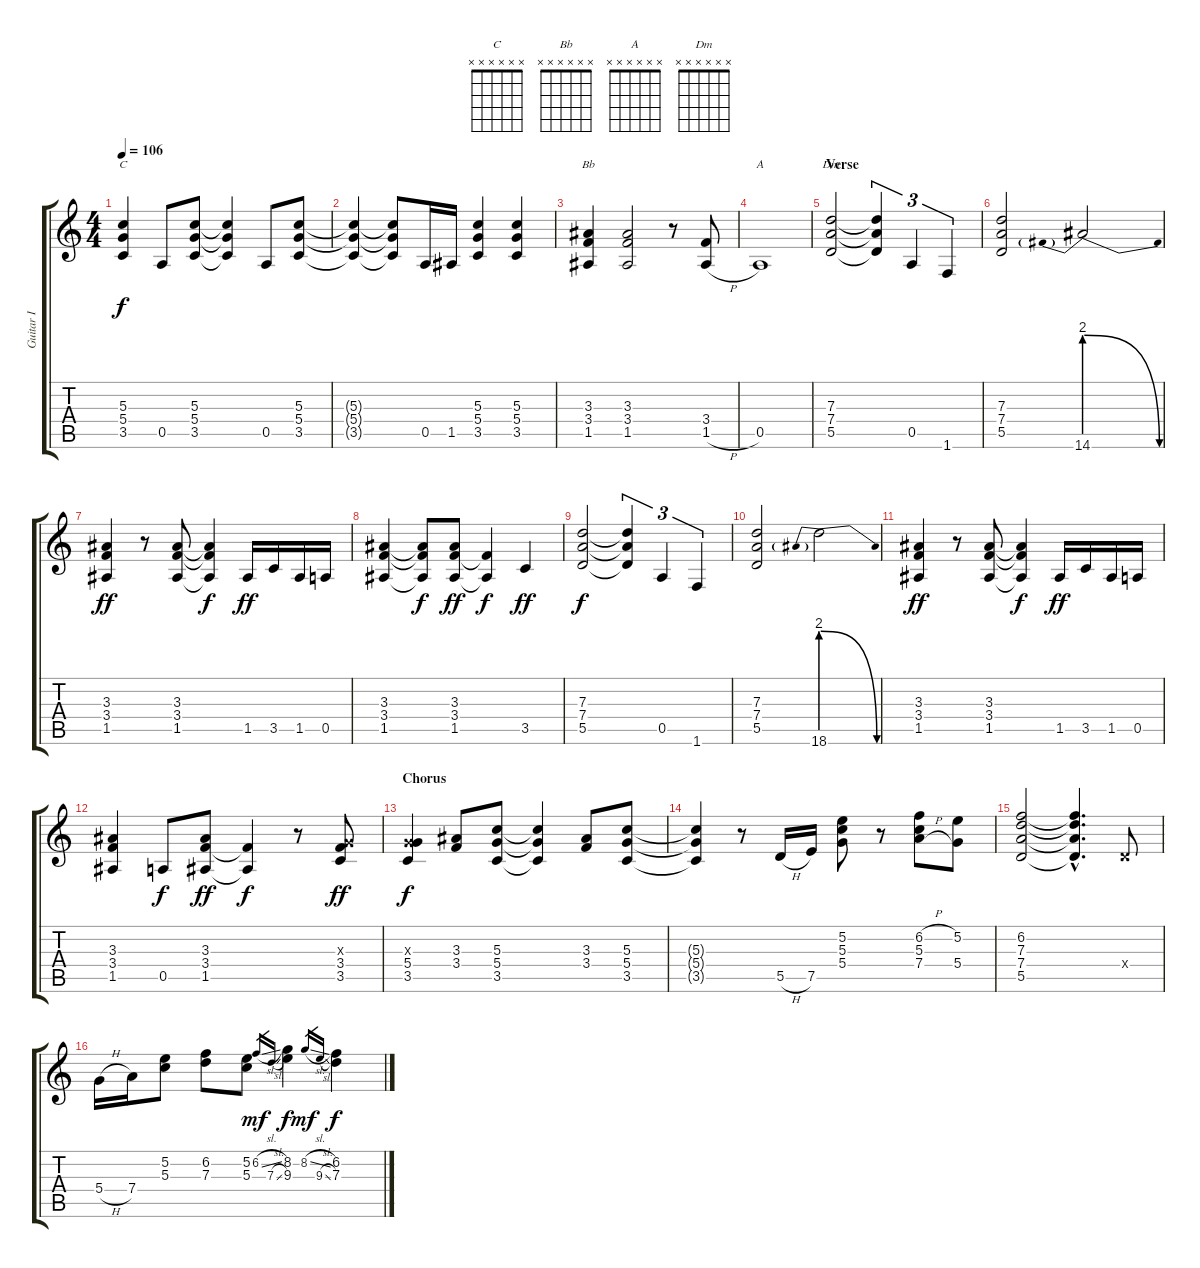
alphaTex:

\track ("Guitar I" "Guitar I") {instrument distortionguitar}
\staff {score tabs}
\tuning (E4 B3 G3 D3 A2 E2) {hide}
\chord ("C" x x x x x x)
\chord ("Bb" x x x x x x)
\chord ("A" x x x x x x)
\chord ("Dm" x x x x x x)
\ts (4 4)
\tempo 106
\clef g2
\ks c
(5.3 5.4 3.5).4{ch "C" dy f} 0.5.8 (5.3 5.4 3.5).8 (5.3{t} 5.4{t} 3.5{t}).4 0.5.8 (5.3 5.4 3.5).8 |
(5.3{t} 5.4{t} 3.5{t}).4 (5.3{t} 5.4{t} 3.5{t}).8 0.5.16 1.5.16 (5.3 5.4 3.5).4 (5.3 5.4 3.5).4 |
(3.3 3.4 1.5).4{ch "Bb"} (3.3 3.4 1.5).2 r.8 (3.4 1.5{h}).8 |
0.5.1{ch "A"} |
\section ("" "Verse")
(7.3 7.4 5.5).2{ch "Dm"} (7.3{t} 7.4{t} 5.5{t}).4{tu (3 2)} 0.5.4{tu (3 2)} 1.6.4{tu (3 2)} |
(7.3 7.4 5.5).2 14.6{be (prebendrelease 0 8 60 0)}.2 |
(3.3 3.4 1.5).4{dy ff} r.8 (3.3 3.4 1.5).8 (3.3{t} 3.4{t} 1.5{t}).4{dy f} 1.5.16{dy ff} 3.5.16 1.5.16 0.5.16 |
(3.3 3.4 1.5).4 (3.3{t} 3.4{t} 1.5{t}).8{dy f} (3.3 3.4 1.5).8{dy ff} (3.4{t} 1.5{t}).4{dy f} 3.5.4{dy ff} |
(7.3 7.4 5.5).2{dy f} (7.3{t} 7.4{t} 5.5{t}).4{tu (3 2)} 0.5.4{tu (3 2)} 1.6.4{tu (3 2)} |
(7.3 7.4 5.5).2 18.6{be (prebendrelease 0 8 60 0)}.2 |
(3.3 3.4 1.5).4{dy ff} r.8 (3.3 3.4 1.5).8 (3.3{t} 3.4{t} 1.5{t}).4{dy f} 1.5.16{dy ff} 3.5.16 1.5.16 0.5.16 |
(3.3 3.4 1.5).4 0.5.8{dy f} (3.3 3.4 1.5).8{dy ff} (3.4{t} 1.5{t}).4{dy f} r.8 (0.3{x} 3.4 3.5).8{dy ff} |
\section ("" "Chorus")
(0.3{x} 5.4 3.5).4{dy f} (3.3 3.4).8 (5.3 5.4 3.5).8 (5.3{t} 5.4{t} 3.5{t}).4 (3.3 3.4).8 (5.3 5.4 3.5).8 |
(5.3{t} 5.4{t} 3.5{t}).4 r.8 5.5{h}.16 7.5.16 (5.2 5.3 5.4).8 r.8 (6.2{h} 5.3 7.4{h}).8 (5.2 5.4).8 |
(6.2 7.3 7.4 5.5).2 (6.2{hac t} 7.3{hac t} 7.4{hac t} 5.5{hac t}).4{d} 0.4{x}.8 |
5.4{h}.16 7.4.16 (5.2 5.3).8 (6.2 7.3).8 (5.2 5.3).8 6.2{sl}.16{gr dy mf} 7.3{sl}.16{gr} (8.2 9.3).4{dy f} 8.2{sl}.16{gr dy mf} 9.3{sl}.16{gr} (6.2 7.3).4{dy f}
